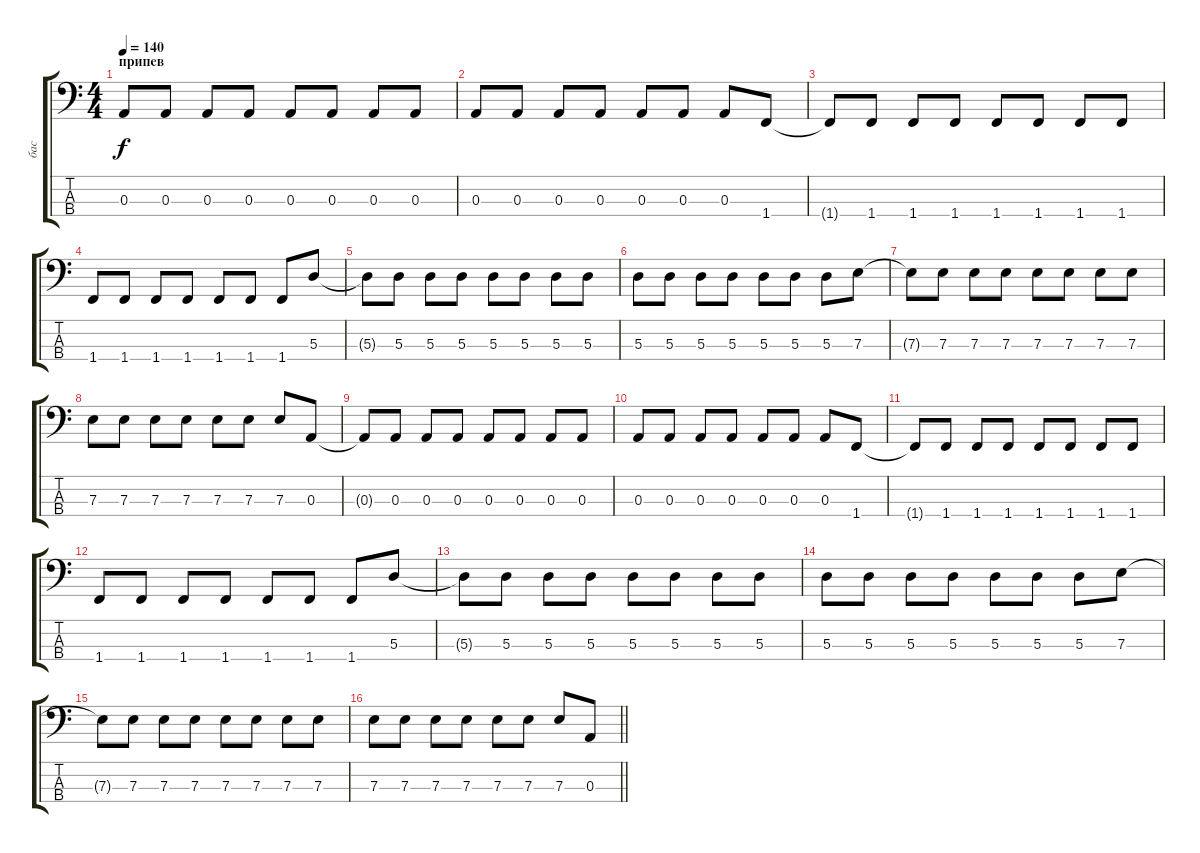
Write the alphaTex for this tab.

\track ("бас" "бас") {instrument electricbassfinger}
\staff {score tabs}
\tuning (G2 D2 A1 E1) {hide}
\ts (4 4)
\section ("" "припев")
\tempo 140
\clef f4
\ks c
0.3{t}.8{dy f} 0.3.8 0.3.8 0.3.8 0.3.8 0.3.8 0.3.8 0.3.8 |
0.3.8 0.3.8 0.3.8 0.3.8 0.3.8 0.3.8 0.3.8 1.4.8 |
1.4{t}.8 1.4.8 1.4.8 1.4.8 1.4.8 1.4.8 1.4.8 1.4.8 |
1.4.8 1.4.8 1.4.8 1.4.8 1.4.8 1.4.8 1.4.8 5.3.8 |
5.3{t}.8 5.3.8 5.3.8 5.3.8 5.3.8 5.3.8 5.3.8 5.3.8 |
5.3.8 5.3.8 5.3.8 5.3.8 5.3.8 5.3.8 5.3.8 7.3.8 |
7.3{t}.8 7.3.8 7.3.8 7.3.8 7.3.8 7.3.8 7.3.8 7.3.8 |
7.3.8 7.3.8 7.3.8 7.3.8 7.3.8 7.3.8 7.3.8 0.3.8 |
0.3{t}.8 0.3.8 0.3.8 0.3.8 0.3.8 0.3.8 0.3.8 0.3.8 |
0.3.8 0.3.8 0.3.8 0.3.8 0.3.8 0.3.8 0.3.8 1.4.8 |
1.4{t}.8 1.4.8 1.4.8 1.4.8 1.4.8 1.4.8 1.4.8 1.4.8 |
1.4.8 1.4.8 1.4.8 1.4.8 1.4.8 1.4.8 1.4.8 5.3.8 |
5.3{t}.8 5.3.8 5.3.8 5.3.8 5.3.8 5.3.8 5.3.8 5.3.8 |
5.3.8 5.3.8 5.3.8 5.3.8 5.3.8 5.3.8 5.3.8 7.3.8 |
7.3{t}.8 7.3.8 7.3.8 7.3.8 7.3.8 7.3.8 7.3.8 7.3.8 |
\barLineRight lightlight
7.3.8 7.3.8 7.3.8 7.3.8 7.3.8 7.3.8 7.3.8 0.3.8
